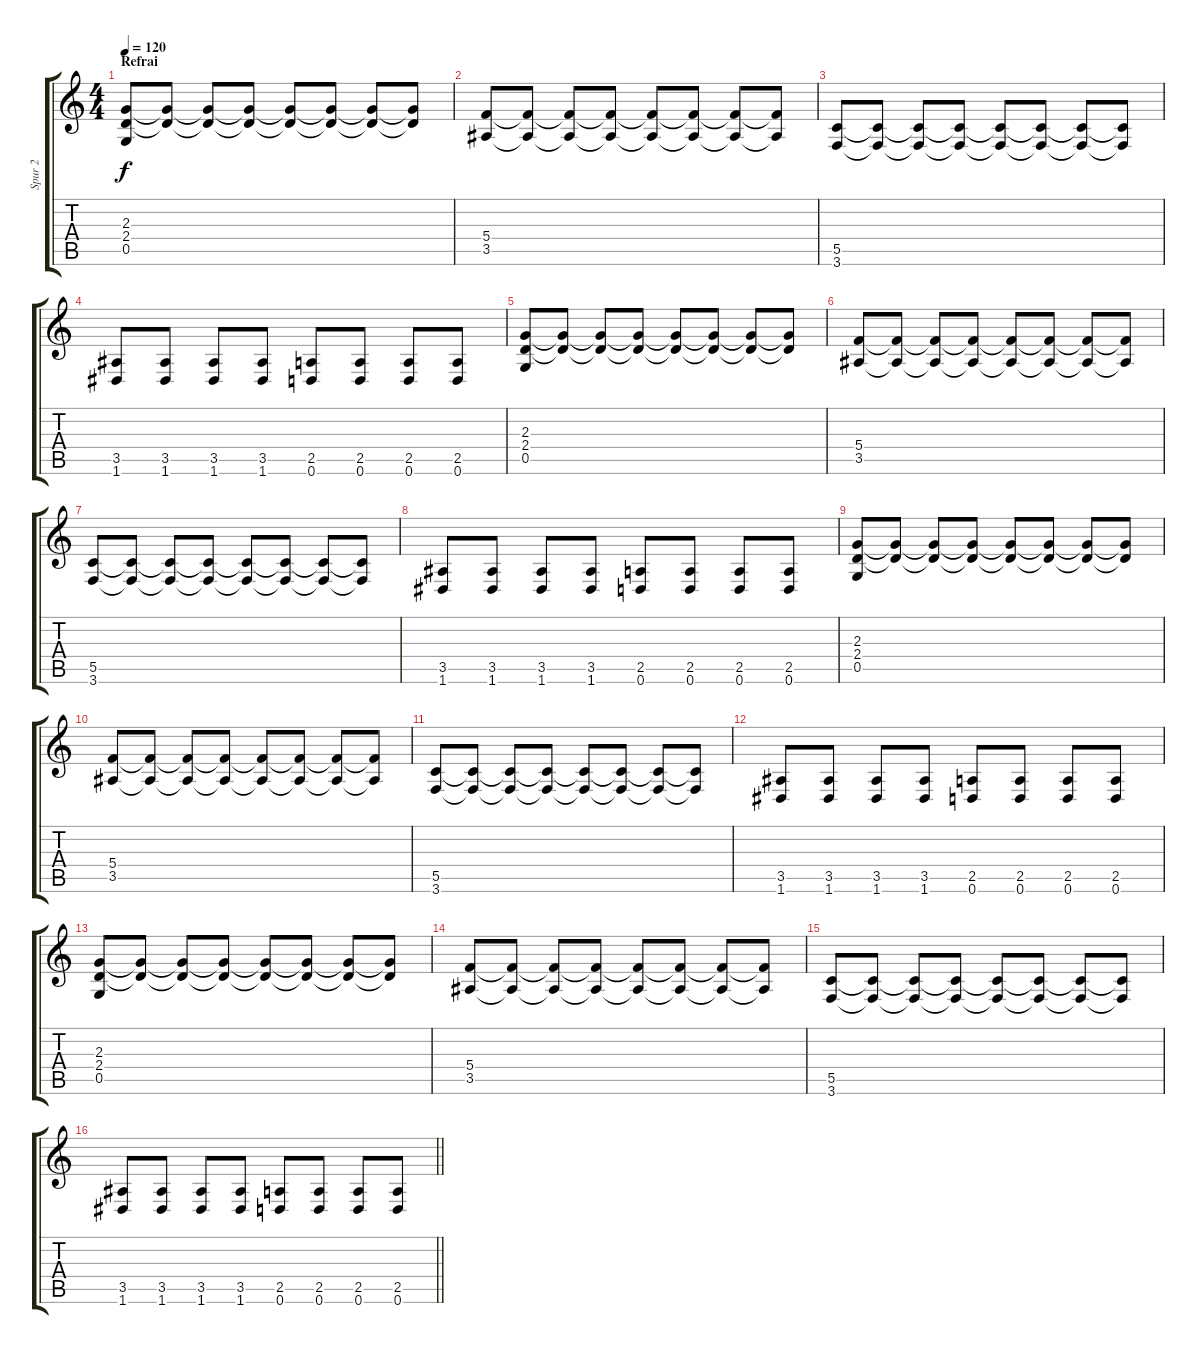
\track ("Spur 2" "Spur 2") {instrument electricguitarjazz}
\staff {score tabs}
\tuning (D4 A3 F3 C3 G2 D2) {hide}
\ts (4 4)
\section ("" "Refrai")
\tempo 120
\clef g2
\ks c
(2.3 2.4 0.5).8{dy f instrument distortionguitar} (2.3{t} 2.4{t}).8 (2.3{t} 2.4{t}).8 (2.3{t} 2.4{t}).8 (2.3{t} 2.4{t}).8 (2.3{t} 2.4{t}).8 (2.3{t} 2.4{t}).8 (2.3{t} 2.4{t}).8 |
(5.4 3.5).8 (5.4{t} 3.5{t}).8 (5.4{t} 3.5{t}).8 (5.4{t} 3.5{t}).8 (5.4{t} 3.5{t}).8 (5.4{t} 3.5{t}).8 (5.4{t} 3.5{t}).8 (5.4{t} 3.5{t}).8 |
(5.5 3.6).8 (5.5{t} 3.6{t}).8 (5.5{t} 3.6{t}).8 (5.5{t} 3.6{t}).8 (5.5{t} 3.6{t}).8 (5.5{t} 3.6{t}).8 (5.5{t} 3.6{t}).8 (5.5{t} 3.6{t}).8 |
(3.5 1.6).8 (3.5 1.6).8 (3.5 1.6).8 (3.5 1.6).8 (2.5 0.6).8 (2.5 0.6).8 (2.5 0.6).8 (2.5 0.6).8 |
(2.3 2.4 0.5).8 (2.3{t} 2.4{t}).8 (2.3{t} 2.4{t}).8 (2.3{t} 2.4{t}).8 (2.3{t} 2.4{t}).8 (2.3{t} 2.4{t}).8 (2.3{t} 2.4{t}).8 (2.3{t} 2.4{t}).8 |
(5.4 3.5).8 (5.4{t} 3.5{t}).8 (5.4{t} 3.5{t}).8 (5.4{t} 3.5{t}).8 (5.4{t} 3.5{t}).8 (5.4{t} 3.5{t}).8 (5.4{t} 3.5{t}).8 (5.4{t} 3.5{t}).8 |
(5.5 3.6).8 (5.5{t} 3.6{t}).8 (5.5{t} 3.6{t}).8 (5.5{t} 3.6{t}).8 (5.5{t} 3.6{t}).8 (5.5{t} 3.6{t}).8 (5.5{t} 3.6{t}).8 (5.5{t} 3.6{t}).8 |
(3.5 1.6).8 (3.5 1.6).8 (3.5 1.6).8 (3.5 1.6).8 (2.5 0.6).8 (2.5 0.6).8 (2.5 0.6).8 (2.5 0.6).8 |
(2.3 2.4 0.5).8 (2.3{t} 2.4{t}).8 (2.3{t} 2.4{t}).8 (2.3{t} 2.4{t}).8 (2.3{t} 2.4{t}).8 (2.3{t} 2.4{t}).8 (2.3{t} 2.4{t}).8 (2.3{t} 2.4{t}).8 |
(5.4 3.5).8 (5.4{t} 3.5{t}).8 (5.4{t} 3.5{t}).8 (5.4{t} 3.5{t}).8 (5.4{t} 3.5{t}).8 (5.4{t} 3.5{t}).8 (5.4{t} 3.5{t}).8 (5.4{t} 3.5{t}).8 |
(5.5 3.6).8 (5.5{t} 3.6{t}).8 (5.5{t} 3.6{t}).8 (5.5{t} 3.6{t}).8 (5.5{t} 3.6{t}).8 (5.5{t} 3.6{t}).8 (5.5{t} 3.6{t}).8 (5.5{t} 3.6{t}).8 |
(3.5 1.6).8 (3.5 1.6).8 (3.5 1.6).8 (3.5 1.6).8 (2.5 0.6).8 (2.5 0.6).8 (2.5 0.6).8 (2.5 0.6).8 |
(2.3 2.4 0.5).8 (2.3{t} 2.4{t}).8 (2.3{t} 2.4{t}).8 (2.3{t} 2.4{t}).8 (2.3{t} 2.4{t}).8 (2.3{t} 2.4{t}).8 (2.3{t} 2.4{t}).8 (2.3{t} 2.4{t}).8 |
(5.4 3.5).8 (5.4{t} 3.5{t}).8 (5.4{t} 3.5{t}).8 (5.4{t} 3.5{t}).8 (5.4{t} 3.5{t}).8 (5.4{t} 3.5{t}).8 (5.4{t} 3.5{t}).8 (5.4{t} 3.5{t}).8 |
(5.5 3.6).8 (5.5{t} 3.6{t}).8 (5.5{t} 3.6{t}).8 (5.5{t} 3.6{t}).8 (5.5{t} 3.6{t}).8 (5.5{t} 3.6{t}).8 (5.5{t} 3.6{t}).8 (5.5{t} 3.6{t}).8 |
\barLineRight lightlight
(3.5 1.6).8 (3.5 1.6).8 (3.5 1.6).8 (3.5 1.6).8 (2.5 0.6).8 (2.5 0.6).8 (2.5 0.6).8 (2.5 0.6).8
